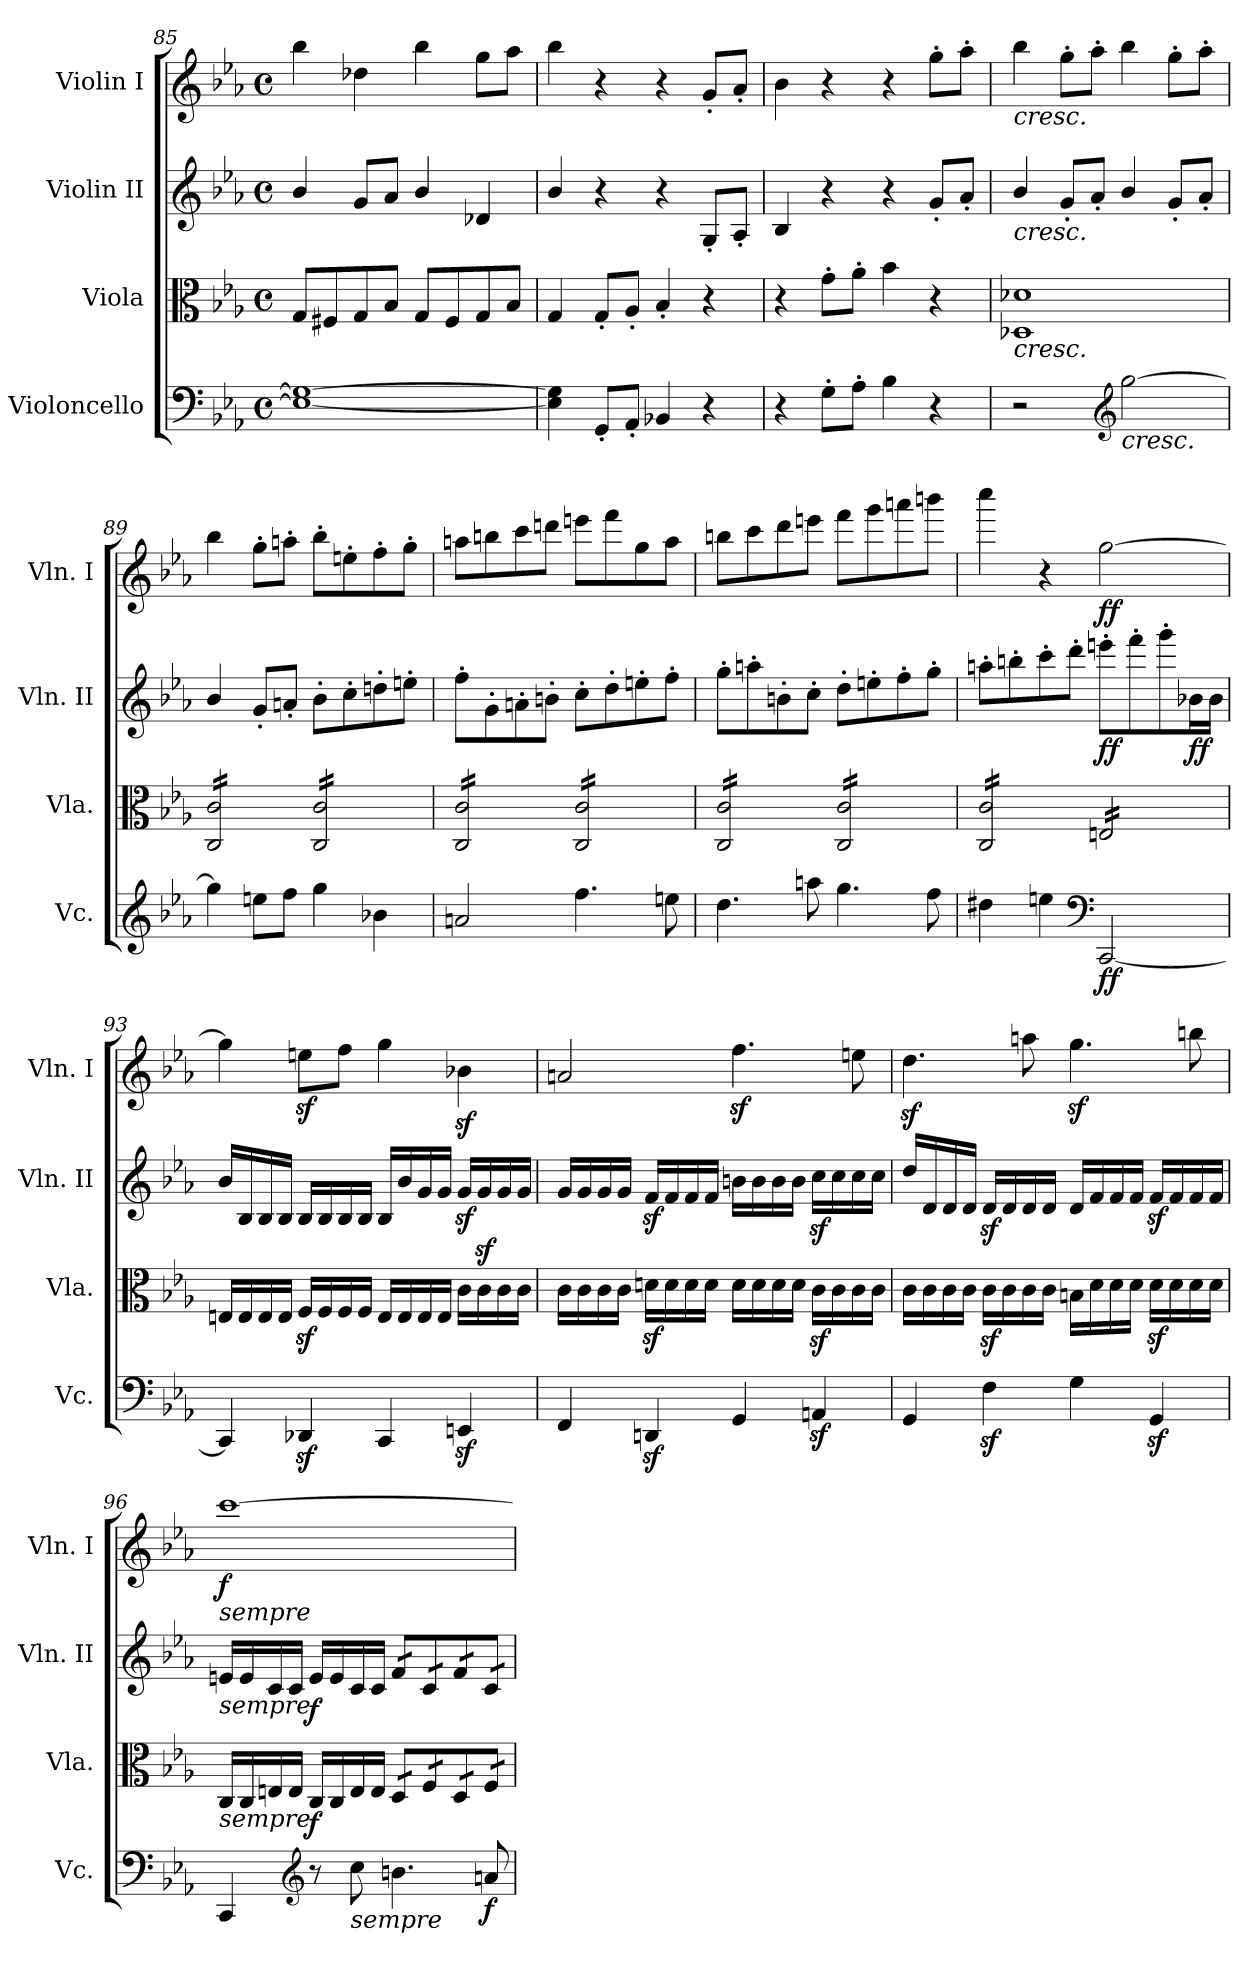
**kern	**dynam	**kern	**dynam	**kern	**dynam	**kern	**dynam
*part4	*part4	*part3	*part3	*part2	*part2	*part1	*part1
*staff4	*staff4	*staff3	*staff3	*staff2	*staff2	*staff1	*staff1
*I"Violoncello	*	*I"Viola	*	*I"Violin II	*	*I"Violin I	*
*I'Vc.	*	*I'Vla.	*	*I'Vln. II	*	*I'Vln. I	*
*clefF4	*	*clefC3	*	*clefG2	*	*clefG2	*
*k[b-e-a-]	*	*k[b-e-a-]	*	*k[b-e-a-]	*	*k[b-e-a-]	*
*E-:	*	*E-:	*	*E-:	*	*E-:	*
*M4/4	*	*M4/4	*	*M4/4	*	*M4/4	*
*met(c)	*	*met(c)	*	*met(c)	*	*met(c)	*
=85	=85	=85	=85	=85	=85	=85	=85
1E_ 1G_	.	8G/L	.	4b-/	.	4bb-\	.
.	.	8F#X/	.	.	.	.	.
.	.	8G/	.	8g/L	.	4dd-X\	.
.	.	8B-/J	.	8a-/J	.	.	.
.	.	8G/L	.	4b-/	.	4bb-\	.
.	.	8F#/	.	.	.	.	.
.	.	8G/	.	4d-X/	.	8gg\L	.
.	.	8B-/J	.	.	.	8aa-\J	.
=86	=86	=86	=86	=86	=86	=86	=86
4E\] 4G\]	.	4G/	.	4b-/	.	4bb-\	.
8GG'/L	.	8G'/L	.	4r	.	4r	.
8AA-'/J	.	8A-'/J	.	.	.	.	.
4BB-X/	.	4B-'/	.	4r	.	4r	.
4r	.	4r	.	8G'/L	.	8g'/L	.
.	.	.	.	8A-'/J	.	8a-'/J	.
!!LO:LB:g=z
=87	=87	=87	=87	=87	=87	=87	=87
4r	.	4r	.	4B-/	.	4b-\	.
8G'\L	.	8g'\L	.	4r	.	4r	.
8A-'\J	.	8a-'\J	.	.	.	.	.
4B-\	.	4b-\	.	4r	.	4r	.
4r	.	4r	.	8g'/L	.	8gg'\L	.
.	.	.	.	8a-'/J	.	8aa-'\J	.
=88	=88	=88	=88	=88	=88	=88	=88
!	!	!	!	!	!	!LO:TX:b:i:t=cresc.	!
!	!	!	!	!LO:TX:b:i:t=cresc.	!	!	!
!	!	!LO:TX:b:i:t=cresc.	!	!	!	!	!
2r	.	1D-X 1d-X	.	4b-/	.	4bb-\	.
.	.	.	.	8g'/L	.	8gg'\L	.
.	.	.	.	8a-'/J	.	8aa-'\J	.
*clefG2	*	*	*	*	*	*	*
!LO:TX:b:i:t=cresc.	!	!	!	!	!	!	!
[2gg\	.	.	.	4b-/	.	4bb-\	.
.	.	.	.	8g'/L	.	8gg'\L	.
.	.	.	.	8a-'/J	.	8aa-'\J	.
=89	=89	=89	=89	=89	=89	=89	=89
*	*	*tremolo	*	*	*	*	*
4gg\]	.	16C/ 16c/LL	.	4b-/	.	4bb-\	.
.	.	16C/ 16c/	.	.	.	.	.
.	.	16C/ 16c/	.	.	.	.	.
.	.	16C/ 16c/	.	.	.	.	.
8een\L	.	16C/ 16c/	.	8g'/L	.	8gg'\L	.
.	.	16C/ 16c/	.	.	.	.	.
8ff\J	.	16C/ 16c/	.	8an'/J	.	8aan'\J	.
.	.	16C/ 16c/JJ	.	.	.	.	.
4gg\	.	16C/ 16c/LL	.	8b-'\L	.	8bb-'\L	.
.	.	16C/ 16c/	.	.	.	.	.
.	.	16C/ 16c/	.	8cc'\	.	8een'\	.
.	.	16C/ 16c/	.	.	.	.	.
4b-X\	.	16C/ 16c/	.	8ddn'\	.	8ff'\	.
.	.	16C/ 16c/	.	.	.	.	.
.	.	16C/ 16c/	.	8een'\J	.	8gg'\J	.
.	.	16C/ 16c/JJ	.	.	.	.	.
=90	=90	=90	=90	=90	=90	=90	=90
2an/	.	16C/ 16c/LL	.	8ff'\L	.	8aan\L	.
.	.	16C/ 16c/	.	.	.	.	.
.	.	16C/ 16c/	.	8g'\	.	8bbn\	.
.	.	16C/ 16c/	.	.	.	.	.
.	.	16C/ 16c/	.	8an'\	.	8ccc\	.
.	.	16C/ 16c/	.	.	.	.	.
.	.	16C/ 16c/	.	8bn'\J	.	8dddn\J	.
.	.	16C/ 16c/JJ	.	.	.	.	.
4.ff\	.	16C/ 16c/LL	.	8cc'\L	.	8eeen\L	.
.	.	16C/ 16c/	.	.	.	.	.
.	.	16C/ 16c/	.	8dd'\	.	8fff\	.
.	.	16C/ 16c/	.	.	.	.	.
.	.	16C/ 16c/	.	8een'\	.	8gg\	.
.	.	16C/ 16c/	.	.	.	.	.
8een\	.	16C/ 16c/	.	8ff'\J	.	8aa\J	.
.	.	16C/ 16c/JJ	.	.	.	.	.
=91	=91	=91	=91	=91	=91	=91	=91
4.dd\	.	16C/ 16c/LL	.	8gg'\L	.	8bbn\L	.
.	.	16C/ 16c/	.	.	.	.	.
.	.	16C/ 16c/	.	8aan'\	.	8ccc\	.
.	.	16C/ 16c/	.	.	.	.	.
.	.	16C/ 16c/	.	8bn'\	.	8ddd\	.
.	.	16C/ 16c/	.	.	.	.	.
8aan\	.	16C/ 16c/	.	8cc'\J	.	8eeen\J	.
.	.	16C/ 16c/JJ	.	.	.	.	.
4.gg\	.	16C/ 16c/LL	.	8dd'\L	.	8fff\L	.
.	.	16C/ 16c/	.	.	.	.	.
.	.	16C/ 16c/	.	8een'\	.	8ggg\	.
.	.	16C/ 16c/	.	.	.	.	.
.	.	16C/ 16c/	.	8ff'\	.	8aaan\	.
.	.	16C/ 16c/	.	.	.	.	.
8ff\	.	16C/ 16c/	.	8gg'\J	.	8bbbn\J	.
.	.	16C/ 16c/JJ	.	.	.	.	.
!!LO:LB:g=z
=92	=92	=92	=92	=92	=92	=92	=92
4dd#X\	.	16C/ 16c/LL	.	8aan'\L	.	4cccc\	.
.	.	16C/ 16c/	.	.	.	.	.
.	.	16C/ 16c/	.	8bbn'\	.	.	.
.	.	16C/ 16c/	.	.	.	.	.
4een\	.	16C/ 16c/	.	8ccc'\	.	4r	.
.	.	16C/ 16c/	.	.	.	.	.
.	.	16C/ 16c/	.	8ddd'\J	.	.	.
.	.	16C/ 16c/JJ	.	.	.	.	.
*clefF4	*	*	*	*	*	*	*
!	!LO:DY:b	!	!	!	!LO:DY:b	!	!LO:DY:b
[2CC/	ff	16En/LL	.	8eeen'\L	ff	[2gg\	ff
.	.	16En/	.	.	.	.	.
.	.	16En/	.	8fff'\	.	.	.
.	.	16En/	.	.	.	.	.
.	.	16En/	.	8ggg'\	.	.	.
.	.	16En/	.	.	.	.	.
!	!	!	!	!	!LO:DY:b	!	!
.	.	16En/	.	16b-X\L	ff	.	.
.	.	16En/JJ	.	16b-\JJ	.	.	.
*	*	*Xtremolo	*	*	*	*	*
=93	=93	=93	=93	=93	=93	=93	=93
4CC/]	.	16En/LL	.	16b-/LL	.	4gg\]	.
.	.	16E/	.	16B-/	.	.	.
.	.	16E/	.	16B-/	.	.	.
.	.	16E/JJ	.	16B-/JJ	.	.	.
4DD-Xz</	.	16Fz>/LL	.	16B-/LL	.	8eenz<\L	.
.	.	16F/	.	16B-/	.	.	.
.	.	16F/	.	16B-/	.	8ff\J	.
.	.	16F/JJ	.	16B-/JJ	.	.	.
4CC/	.	16E/LL	.	16B-/LL	.	4gg\	.
.	.	16E/	.	16b-/	.	.	.
.	.	16E/	.	16g/	.	.	.
.	.	16E/JJ	.	16g/JJ	.	.	.
4EEnz</	.	16c\LL	.	16gz</LL	.	4b-Xz<\	.
.	.	16c\	.	16gz</	.	.	.
.	.	16c\	.	16g/	.	.	.
.	.	16c\JJ	.	16g/JJ	.	.	.
=94	=94	=94	=94	=94	=94	=94	=94
4FF/	.	16c\LL	.	16g/LL	.	2an/	.
.	.	16c\	.	16g/	.	.	.
.	.	16c\	.	16g/	.	.	.
.	.	16c\JJ	.	16g/JJ	.	.	.
4DDnz</	.	16dnz<\LL	.	16fz</LL	.	.	.
.	.	16d\	.	16f/	.	.	.
.	.	16d\	.	16f/	.	.	.
.	.	16d\JJ	.	16f/JJ	.	.	.
4GG/	.	16d\LL	.	16bn\LL	.	4.ffz<\	.
.	.	16d\	.	16b\	.	.	.
.	.	16d\	.	16b\	.	.	.
.	.	16d\JJ	.	16b\JJ	.	.	.
4AAnz</	.	16cz<\LL	.	16ccz<\LL	.	.	.
.	.	16c\	.	16cc\	.	.	.
.	.	16c\	.	16cc\	.	8een\	.
.	.	16c\JJ	.	16cc\JJ	.	.	.
!!LO:PB:g=z
=95	=95	=95	=95	=95	=95	=95	=95
4GG/	.	16c\LL	.	16dd/LL	.	4.ddz<\	.
.	.	16c\	.	16d/	.	.	.
.	.	16c\	.	16d/	.	.	.
.	.	16c\JJ	.	16d/JJ	.	.	.
4Fz<\	.	16cz<\LL	.	16dz</LL	.	.	.
.	.	16c\	.	16d/	.	.	.
.	.	16c\	.	16d/	.	8aan\	.
.	.	16c\JJ	.	16d/JJ	.	.	.
4G\	.	16Bn\LL	.	16d/LL	.	4.ggz<\	.
.	.	16d\	.	16f/	.	.	.
.	.	16d\	.	16f/	.	.	.
.	.	16d\JJ	.	16f/JJ	.	.	.
4GGz</	.	16dz<\LL	.	16fz</LL	.	.	.
.	.	16d\	.	16f/	.	.	.
.	.	16d\	.	16f/	.	8bbn\	.
.	.	16d\JJ	.	16f/JJ	.	.	.
=96	=96	=96	=96	=96	=96	=96	=96
!	!	!	!	!	!	!LO:TX:b:i:t=sempre	!
!	!	!	!	!LO:TX:b:i:t=sempre	!	!	!
!	!	!LO:TX:b:i:t=sempre	!	!	!	!	!
!	!	!	!	!	!	!	!LO:DY:b
4CC/	.	16C/LL	.	16en/LL	.	[1ccc	f
.	.	16C/	.	16e/	.	.	.
.	.	16En/	.	16c/	.	.	.
*clefG2	*	*	*	*	*	*	*
.	.	16E/JJ	.	16c/JJ	.	.	.
!	!	!	!LO:DY:b	!	!LO:DY:b	!	!
8r	.	16C/LL	f	16e/LL	f	.	.
.	.	16C/	.	16e/	.	.	.
!LO:TX:b:i:t=sempre	!	!	!	!	!	!	!
8cc\	.	16E/	.	16c/	.	.	.
.	.	16E/JJ	.	16c/JJ	.	.	.
*	*	*tremolo	*	*	*	*	*
*	*	*	*	*tremolo	*	*	*
4.bn\	.	16D/LL	.	16f/LL	.	.	.
.	.	16D/	.	16f/	.	.	.
.	.	16F/	.	16c/	.	.	.
.	.	16F/	.	16c/	.	.	.
.	.	16D/	.	16f/	.	.	.
.	.	16D/	.	16f/	.	.	.
!	!LO:DY:b	!	!	!	!	!	!
8an/	f	16F/	.	16c/	.	.	.
.	.	16F/JJ	.	16c/JJ	.	.	.
*	*	*	*	*Xtremolo	*	*	*
*	*	*Xtremolo	*	*	*	*	*
=	=	=	=	=	=	=	=
*-	*-	*-	*-	*-	*-	*-	*-
